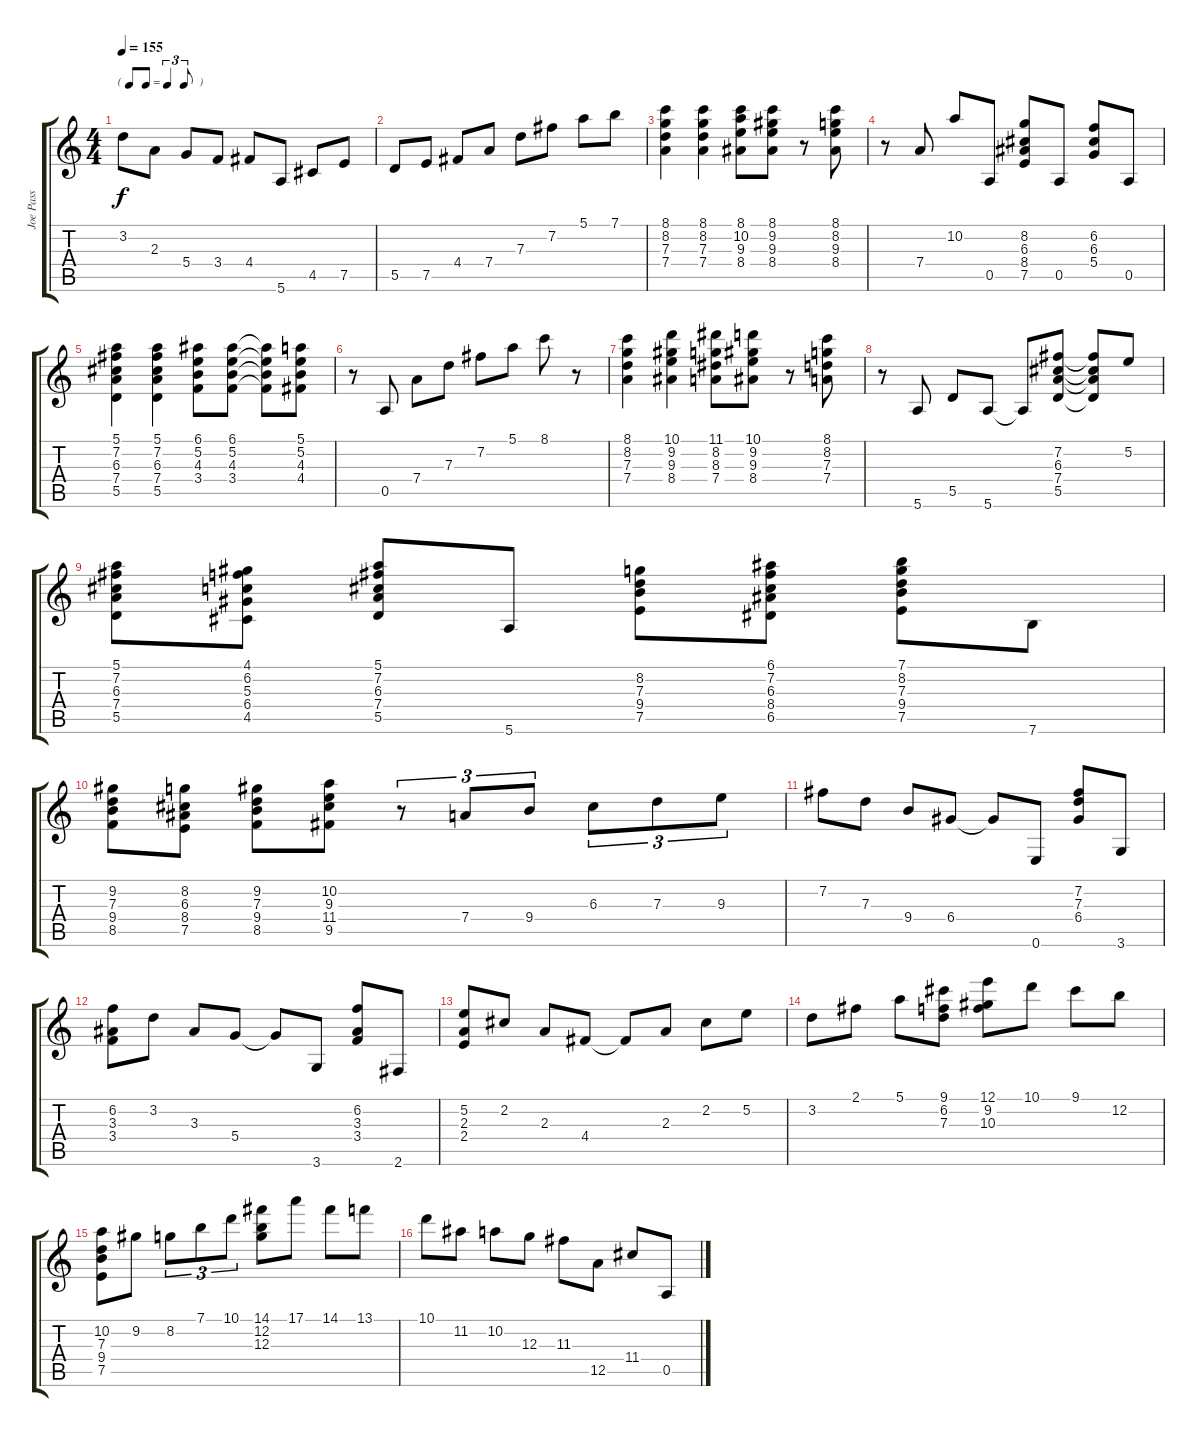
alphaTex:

\track ("Joe Pass" "Joe Pass") {instrument electricguitarjazz}
\staff {score tabs}
\tuning (E4 B3 G3 D3 A2 E2) {hide}
\ts (4 4)
\tf triplet8th
\tempo 155
\clef g2
\ks c
3.2.8{dy f} 2.3.8 5.4.8 3.4.8 4.4.8 5.6.8 4.5.8 7.5.8 |
5.5.8 7.5.8 4.4.8 7.4.8 7.3.8 7.2.8 5.1.8 7.1.8 |
(8.1 8.2 7.3 7.4).4 (8.1 8.2 7.3 7.4).4 (8.1 10.2 9.3 8.4).8 (8.1 9.2 9.3 8.4).8 r.8 (8.1 8.2 9.3 8.4).8 |
r.8 7.4.8 10.2.8 0.5.8 (8.2 6.3 8.4 7.5).8 0.5.8 (6.2 6.3 5.4).8 0.5.8 |
(5.1 7.2 6.3 7.4 5.5).4 (5.1 7.2 6.3 7.4 5.5).4 (6.1 5.2 4.3 3.4).8 (6.1 5.2 4.3 3.4).8 (6.1{t} 5.2{t} 4.3{t} 3.4{t}).8 (5.1 5.2 4.3 4.4).8 |
r.8 0.5.8 7.4.8 7.3.8 7.2.8 5.1.8 8.1.8 r.8 |
(8.1 8.2 7.3 7.4).4 (10.1 9.2 9.3 8.4).4 (11.1 8.2 8.3 7.4).8 (10.1 9.2 9.3 8.4).8 r.8 (8.1 8.2 7.3 7.4).8 |
r.8 5.6.8 5.5.8 5.6.8 5.6{t}.8 (7.2 6.3 7.4 5.5).8 (7.2{t} 6.3{t} 7.4{t} 5.5{t}).8 5.2.8 |
(5.1 7.2 6.3 7.4 5.5).8 (4.1 6.2 5.3 6.4 4.5).8 (5.1 7.2 6.3 7.4 5.5).8 5.6.8 (8.2 7.3 9.4 7.5).8 (6.1 7.2 6.3 8.4 6.5).8 (7.1 8.2 7.3 9.4 7.5).8 7.6.8 |
(9.2 7.3 9.4 8.5).8 (8.2 6.3 8.4 7.5).8 (9.2 7.3 9.4 8.5).8 (10.2 9.3 11.4 9.5).8 r.8{tu (3 2)} 7.4.8{tu (3 2)} 9.4.8{tu (3 2)} 6.3.8{tu (3 2)} 7.3.8{tu (3 2)} 9.3.8{tu (3 2)} |
7.2.8 7.3.8 9.4.8 6.4.8 6.4{t}.8 0.6.8 (7.2 7.3 6.4).8 3.6.8 |
(6.2 3.3 3.4).8 3.2.8 3.3.8 5.4.8 5.4{t}.8 3.6.8 (6.2 3.3 3.4).8 2.6.8 |
(5.2 2.3 2.4).8 2.2.8 2.3.8 4.4.8 4.4{t}.8 2.3.8 2.2.8 5.2.8 |
3.2.8 2.1.8 5.1.8 (9.1 6.2 7.3).8 (12.1 9.2 10.3).8 10.1.8 9.1.8 12.2.8 |
(10.2 7.3 9.4 7.5).8 9.2.8 8.2.8{tu (3 2)} 7.1.8{tu (3 2)} 10.1.8{tu (3 2)} (14.1 12.2 12.3).8 17.1.8 14.1.8 13.1.8 |
10.1.8 11.2.8 10.2.8 12.3.8 11.3.8 12.5.8 11.4.8 0.5.8
